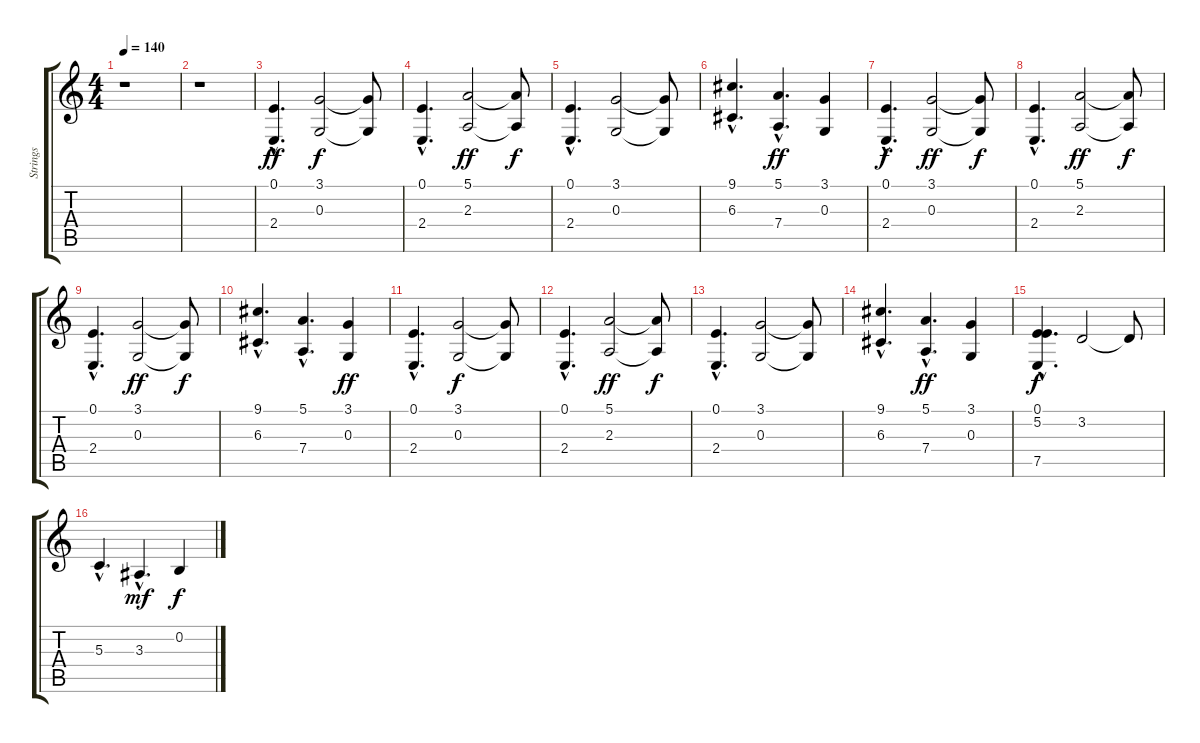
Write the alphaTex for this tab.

\track ("Strings" "Strings") {instrument stringensemble1}
\staff {score tabs}
\tuning (E4 B3 G3 D3 A2 E2) {hide}
\ts (4 4)
\tempo 140
\clef g2
\ks c
r.1{dy ff} |
r.1 |
(0.1{hac} 2.4{hac}).4{d} (3.1 0.3).2{dy f} (3.1{t} 0.3{t}).8 |
(0.1{hac} 2.4{hac}).4{d} (5.1 2.3).2{dy ff} (5.1{t} 2.3{t}).8{dy f} |
(0.1{hac} 2.4{hac}).4{d} (3.1 0.3).2 (3.1{t} 0.3{t}).8 |
(9.1{hac} 6.3{hac}).4{d} (5.1{hac} 7.4{hac}).4{d dy ff} (3.1 0.3).4 |
(0.1{hac} 2.4{hac}).4{d dy f} (3.1 0.3).2{dy ff} (3.1{t} 0.3{t}).8{dy f} |
(0.1{hac} 2.4{hac}).4{d} (5.1 2.3).2{dy ff} (5.1{t} 2.3{t}).8{dy f} |
(0.1{hac} 2.4{hac}).4{d} (3.1 0.3).2{dy ff} (3.1{t} 0.3{t}).8{dy f} |
(9.1{hac} 6.3{hac}).4{d} (5.1{hac} 7.4{hac}).4{d} (3.1 0.3).4{dy ff} |
(0.1{hac} 2.4{hac}).4{d} (3.1 0.3).2{dy f} (3.1{t} 0.3{t}).8 |
(0.1{hac} 2.4{hac}).4{d} (5.1 2.3).2{dy ff} (5.1{t} 2.3{t}).8{dy f} |
(0.1{hac} 2.4{hac}).4{d} (3.1 0.3).2 (3.1{t} 0.3{t}).8 |
(9.1{hac} 6.3{hac}).4{d} (5.1{hac} 7.4{hac}).4{d dy ff} (3.1 0.3).4 |
(0.1{hac} 5.2{hac} 7.5).4{d dy f} 3.2.2 3.2{t}.8 |
5.3{hac}.4{d} 3.3{hac}.4{d dy mf} 0.2.4{dy f}
